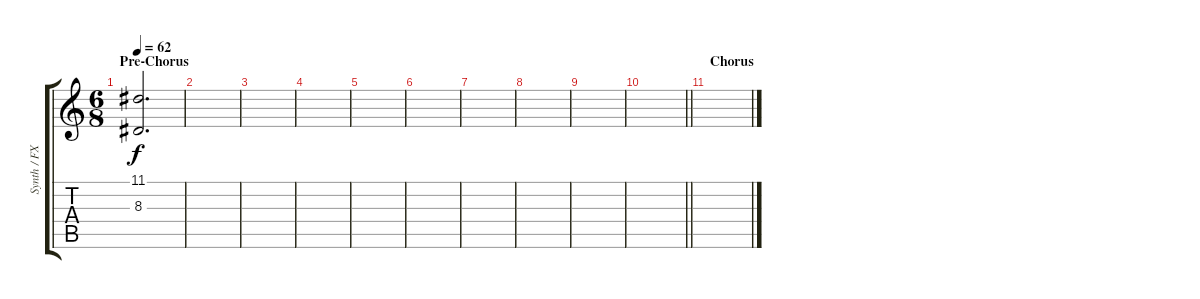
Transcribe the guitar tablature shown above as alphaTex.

\track ("Synth / FX" "Synth / FX") {instrument pad5bowed}
\staff {score tabs}
\tuning (E4 B3 G3 D3 A2 E2) {hide}
\ts (6 8)
\section ("" "Pre-Chorus")
\tempo 62
\clef g2
\ks c
(11.1{t} 8.3).2{d dy f} |
|
|
|
|
|
|
|
|
\barLineRight lightlight
|
\section ("" "Chorus")
